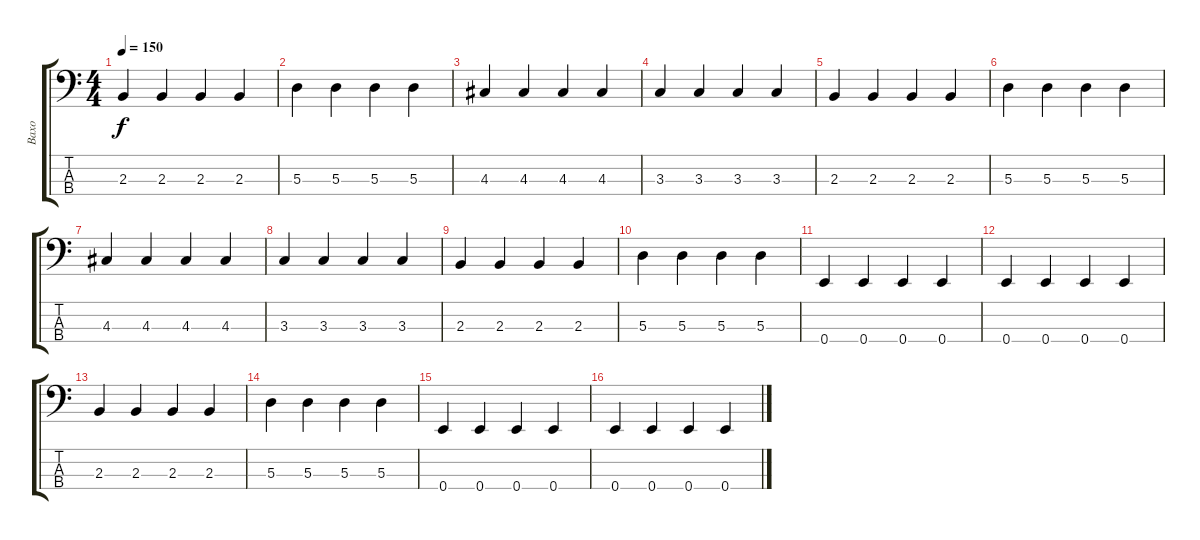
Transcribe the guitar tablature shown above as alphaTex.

\track ("Baxo" "Baxo") {instrument electricbassfinger}
\staff {score tabs}
\tuning (G2 D2 A1 E1) {hide}
\ts (4 4)
\tempo 150
\clef f4
\ks c
2.3.4{dy f} 2.3.4 2.3.4 2.3.4 |
5.3.4 5.3.4 5.3.4 5.3.4 |
4.3.4 4.3.4 4.3.4 4.3.4 |
3.3.4 3.3.4 3.3.4 3.3.4 |
2.3.4 2.3.4 2.3.4 2.3.4 |
5.3.4 5.3.4 5.3.4 5.3.4 |
4.3.4 4.3.4 4.3.4 4.3.4 |
3.3.4 3.3.4 3.3.4 3.3.4 |
2.3.4 2.3.4 2.3.4 2.3.4 |
5.3.4 5.3.4 5.3.4 5.3.4 |
0.4.4 0.4.4 0.4.4 0.4.4 |
0.4.4 0.4.4 0.4.4 0.4.4 |
2.3.4 2.3.4 2.3.4 2.3.4 |
5.3.4 5.3.4 5.3.4 5.3.4 |
0.4.4 0.4.4 0.4.4 0.4.4 |
0.4.4 0.4.4 0.4.4 0.4.4
